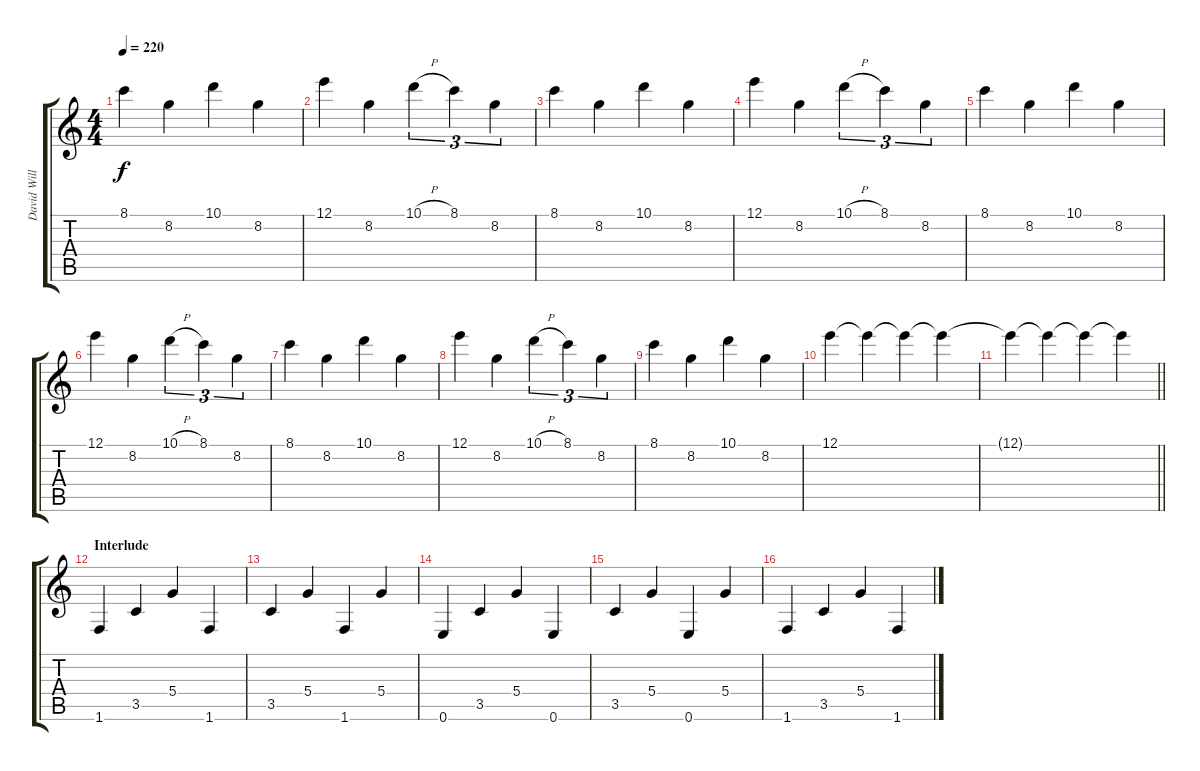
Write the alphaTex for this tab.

\track ("David Williams" "David Will") {instrument overdrivenguitar}
\staff {score tabs}
\tuning (E4 B3 G3 D3 A2 E2) {hide}
\ts (4 4)
\tempo 220
\clef g2
\ks c
8.1.4{dy f} 8.2.4 10.1.4 8.2.4 |
12.1.4 8.2.4 10.1{h}.4{tu (3 2)} 8.1.4{tu (3 2)} 8.2.4{tu (3 2)} |
8.1.4 8.2.4 10.1.4 8.2.4 |
12.1.4 8.2.4 10.1{h}.4{tu (3 2)} 8.1.4{tu (3 2)} 8.2.4{tu (3 2)} |
8.1.4 8.2.4 10.1.4 8.2.4 |
12.1.4 8.2.4 10.1{h}.4{tu (3 2)} 8.1.4{tu (3 2)} 8.2.4{tu (3 2)} |
8.1.4 8.2.4 10.1.4 8.2.4 |
12.1.4 8.2.4 10.1{h}.4{tu (3 2)} 8.1.4{tu (3 2)} 8.2.4{tu (3 2)} |
8.1.4 8.2.4 10.1.4 8.2.4 |
12.1.4 12.1{t}.4 12.1{t}.4 12.1{t}.4 |
\barLineRight lightlight
12.1{t}.4 12.1{t}.4 12.1{t}.4 12.1{t}.4 |
\section ("" "Interlude")
1.6.4 3.5.4 5.4.4 1.6.4 |
3.5.4 5.4.4 1.6.4 5.4.4 |
0.6.4 3.5.4 5.4.4 0.6.4 |
3.5.4 5.4.4 0.6.4 5.4.4 |
1.6.4 3.5.4 5.4.4 1.6.4
